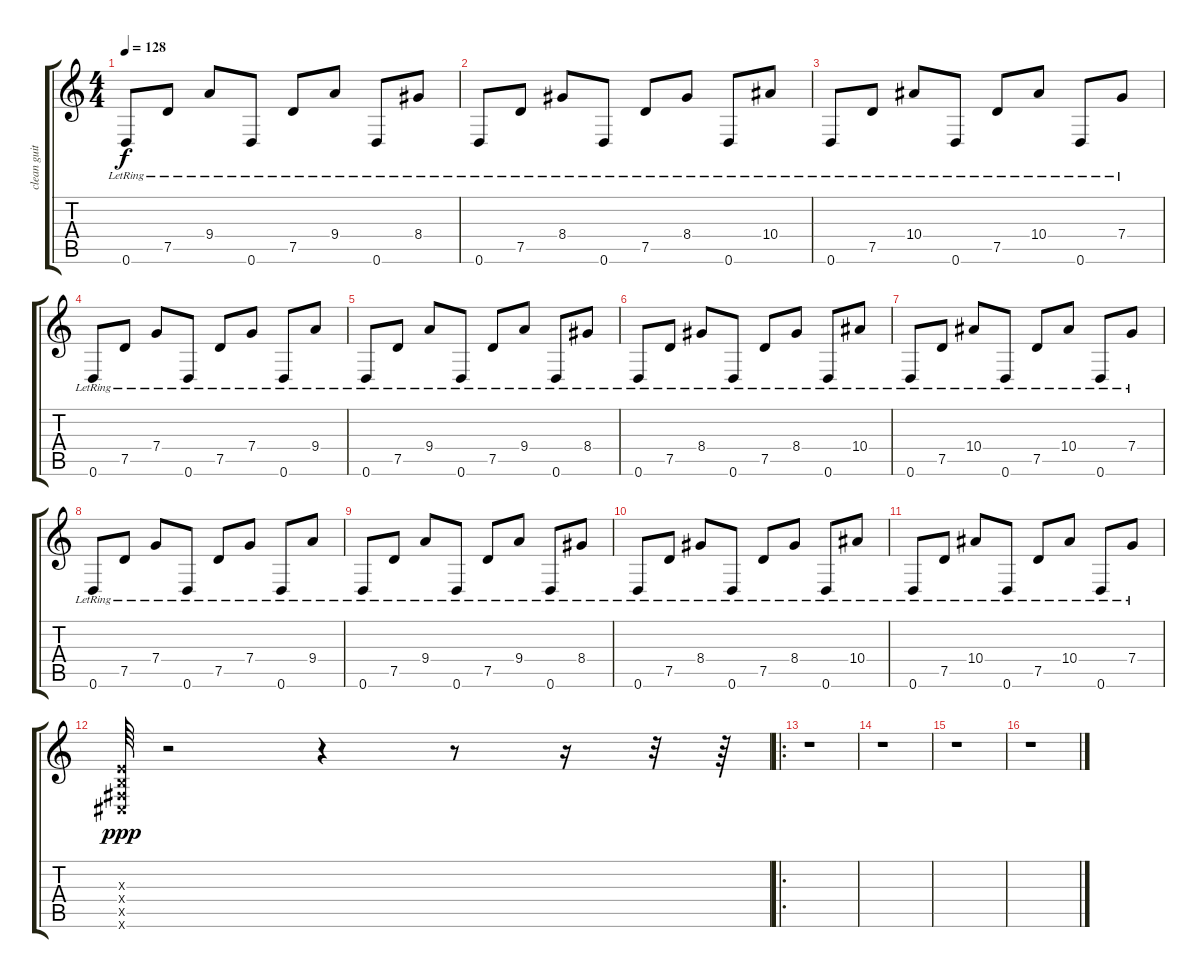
\track ("clean guitar" "clean guit") {instrument electricguitarclean}
\staff {score tabs}
\tuning (D4 A3 F3 C3 G2 D2) {hide}
\ts (4 4)
\tempo 128
\clef g2
\ks c
0.6{lr}.8{dy f} 7.5{lr}.8 9.4{lr}.8 0.6{lr}.8 7.5{lr}.8 9.4{lr}.8 0.6{lr}.8 8.4{lr}.8 |
0.6{lr}.8 7.5{lr}.8 8.4{lr}.8 0.6{lr}.8 7.5{lr}.8 8.4{lr}.8 0.6{lr}.8 10.4{lr}.8 |
0.6{lr}.8 7.5{lr}.8 10.4{lr}.8 0.6{lr}.8 7.5{lr}.8 10.4{lr}.8 0.6{lr}.8 7.4{lr}.8 |
0.6{lr}.8 7.5{lr}.8 7.4{lr}.8 0.6{lr}.8 7.5{lr}.8 7.4{lr}.8 0.6{lr}.8 9.4{lr}.8 |
0.6{lr}.8 7.5{lr}.8 9.4{lr}.8 0.6{lr}.8 7.5{lr}.8 9.4{lr}.8 0.6{lr}.8 8.4{lr}.8 |
0.6{lr}.8 7.5{lr}.8 8.4{lr}.8 0.6{lr}.8 7.5{lr}.8 8.4{lr}.8 0.6{lr}.8 10.4{lr}.8 |
0.6{lr}.8 7.5{lr}.8 10.4{lr}.8 0.6{lr}.8 7.5{lr}.8 10.4{lr}.8 0.6{lr}.8 7.4{lr}.8 |
0.6{lr}.8 7.5{lr}.8 7.4{lr}.8 0.6{lr}.8 7.5{lr}.8 7.4{lr}.8 0.6{lr}.8 9.4{lr}.8 |
0.6{lr}.8 7.5{lr}.8 9.4{lr}.8 0.6{lr}.8 7.5{lr}.8 9.4{lr}.8 0.6{lr}.8 8.4{lr}.8 |
0.6{lr}.8 7.5{lr}.8 8.4{lr}.8 0.6{lr}.8 7.5{lr}.8 8.4{lr}.8 0.6{lr}.8 10.4{lr}.8 |
0.6{lr}.8 7.5{lr}.8 10.4{lr}.8 0.6{lr}.8 7.5{lr}.8 10.4{lr}.8 0.6{lr}.8 7.4{lr}.8 |
(-1.3{x} -1.4{x} -1.5{x} -1.6{x}).64{dy ppp} r.2 r.4 r.8 r.16 r.32 r.64 |
\ro
r.1 |
r.1 |
r.1 |
r.1
